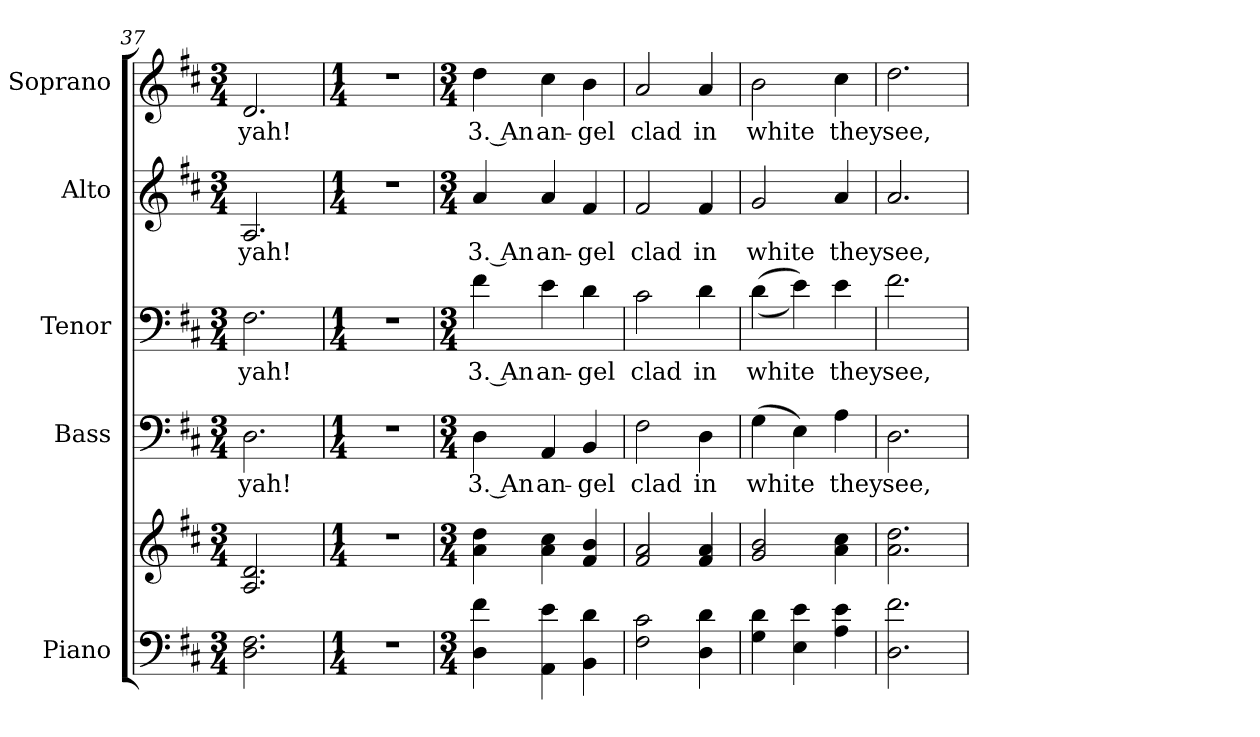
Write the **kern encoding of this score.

**kern	**kern	**kern	**text	**kern	**text	**kern	**text	**kern	**text
*part5	*part5	*part4	*part4	*part3	*part3	*part2	*part2	*part1	*part1
*staff6	*staff5	*staff4	*staff4	*staff3	*staff3	*staff2	*staff2	*staff1	*staff1
*I"Piano	*	*I"Bass	*	*I"Tenor	*	*I"Alto	*	*I"Soprano	*
*I'Pno.	*	*I'B.	*	*I'T.	*	*I'A.	*	*I'S.	*
!!LO:PB:g=z
*clefF4	*clefG2	*clefF4	*	*clefF4	*	*clefG2	*	*clefG2	*
*k[f#c#]	*k[f#c#]	*k[f#c#]	*	*k[f#c#]	*	*k[f#c#]	*	*k[f#c#]	*
*D:	*D:	*D:	*	*D:	*	*D:	*	*D:	*
*M3/4	*M3/4	*M3/4	*	*M3/4	*	*M3/4	*	*M3/4	*
=37	=37	=37	=37	=37	=37	=37	=37	=37	=37
!	!	!	!LO:LY:b:color=#000000	!	!	!	!	!	!
!	!	!	!	!	!LO:LY:b:color=#000000	!	!	!	!
!	!	!	!	!	!	!	!LO:LY:b:color=#000000	!	!
!	!	!	!	!	!	!	!	!	!LO:LY:b:color=#000000
2.Di\ 2.F#i	2.Ai/ 2.di	2.Di\	yah!	2.F#i\	yah!	2.Ai/	yah!	2.di/	yah!
=38	=38	=38	=38	=38	=38	=38	=38	=38	=38
*M1/4	*M1/4	*M1/4	*	*M1/4	*	*M1/4	*	*M1/4	*
!LO:N:vis=1	!LO:N:vis=1	!LO:N:vis=1	!	!LO:N:vis=1	!	!LO:N:vis=1	!	!LO:N:vis=1	!
4r	4r	4r	.	4r	.	4r	.	4r	.
=39	=39	=39	=39	=39	=39	=39	=39	=39	=39
*M3/4	*M3/4	*M3/4	*	*M3/4	*	*M3/4	*	*M3/4	*
!	!	!	!LO:LY:b:color=#000000	!	!	!	!	!	!
!	!	!	!	!	!LO:LY:b:color=#000000	!	!	!	!
!	!	!	!	!	!	!	!LO:LY:b:color=#000000	!	!
!	!	!	!	!	!	!	!	!	!LO:LY:b:color=#000000
4Di\ 4f#i	4ai\ 4ddi	4Di\	3. An	4f#i\	3. An	4ai/	3. An	4ddi\	3. An
!	!	!	!LO:LY:b:color=#000000	!	!	!	!	!	!
!	!	!	!	!	!LO:LY:b:color=#000000	!	!	!	!
!	!	!	!	!	!	!	!LO:LY:b:color=#000000	!	!
!	!	!	!	!	!	!	!	!	!LO:LY:b:color=#000000
4AAi\ 4ei	4ai\ 4cc#i	4AAi/	an-	4ei\	an-	4ai/	an-	4cc#i\	an-
!	!	!	!LO:LY:b:color=#000000	!	!	!	!	!	!
!	!	!	!	!	!LO:LY:b:color=#000000	!	!	!	!
!	!	!	!	!	!	!	!LO:LY:b:color=#000000	!	!
!	!	!	!	!	!	!	!	!	!LO:LY:b:color=#000000
4BBi\ 4di	4f#i/ 4bi	4BBi/	-gel	4di\	-gel	4f#i/	-gel	4bi\	-gel
!!LO:PB:g=z
=40	=40	=40	=40	=40	=40	=40	=40	=40	=40
!	!	!	!LO:LY:b:color=#000000	!	!	!	!	!	!
!	!	!	!	!	!LO:LY:b:color=#000000	!	!	!	!
!	!	!	!	!	!	!	!LO:LY:b:color=#000000	!	!
!	!	!	!	!	!	!	!	!	!LO:LY:b:color=#000000
2F#i\ 2c#i	2f#i/ 2ai	2F#i\	clad	2c#i\	clad	2f#i/	clad	2ai/	clad
!	!	!	!LO:LY:b:color=#000000	!	!	!	!	!	!
!	!	!	!	!	!LO:LY:b:color=#000000	!	!	!	!
!	!	!	!	!	!	!	!LO:LY:b:color=#000000	!	!
!	!	!	!	!	!	!	!	!	!LO:LY:b:color=#000000
4Di\ 4di	4f#i/ 4ai	4Di\	in	4di\	in	4f#i/	in	4ai/	in
=41	=41	=41	=41	=41	=41	=41	=41	=41	=41
!	!	!	!LO:LY:b:color=#000000	!	!	!	!	!	!
!	!	!	!	!	!LO:LY:b:color=#000000	!	!	!	!
!	!	!	!	!	!	!	!LO:LY:b:color=#000000	!	!
!	!	!	!	!	!	!	!	!	!LO:LY:b:color=#000000
4Gi\ 4di	2gi/ 2bi	(4Gi\	white	((4di\	white	2gi/	white	2bi\	white
4Ei\ 4ei	.	4Ei\)	.	4ei\))	.	.	.	.	.
!	!	!	!LO:LY:b:color=#000000	!	!	!	!	!	!
!	!	!	!	!	!LO:LY:b:color=#000000	!	!	!	!
!	!	!	!	!	!	!	!LO:LY:b:color=#000000	!	!
!	!	!	!	!	!	!	!	!	!LO:LY:b:color=#000000
4Ai\ 4ei	4ai\ 4cc#i	4Ai\	they	4ei\	they	4ai/	they	4cc#i\	they
=42	=42	=42	=42	=42	=42	=42	=42	=42	=42
!	!	!	!LO:LY:b:color=#000000	!	!	!	!	!	!
!	!	!	!	!	!LO:LY:b:color=#000000	!	!	!	!
!	!	!	!	!	!	!	!LO:LY:b:color=#000000	!	!
!	!	!	!	!	!	!	!	!	!LO:LY:b:color=#000000
2.Di\ 2.f#i	2.ai\ 2.ddi	2.Di\	see,	2.f#i\	see,	2.ai/	see,	2.ddi\	see,
=	=	=	=	=	=	=	=	=	=
*-	*-	*-	*-	*-	*-	*-	*-	*-	*-
